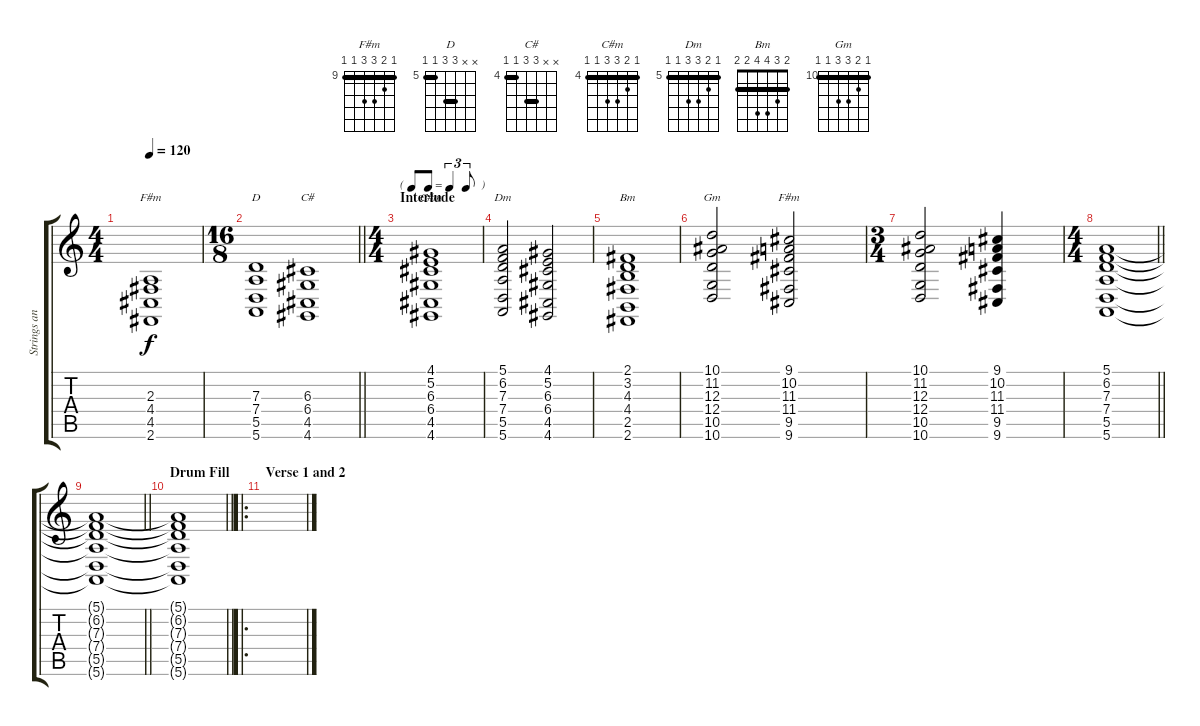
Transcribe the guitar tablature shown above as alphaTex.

\track ("Strings and Chior" "Strings an") {instrument tremolostrings}
\staff {score tabs}
\tuning (E4 B3 G3 D3 A2 E2) {hide}
\chord ("F#m" x x 2 4 4 2) {barre 2}
\chord ("D" x x 7 7 5 5) {firstfret 5 barre (5 7)}
\chord ("C#" x x 6 6 4 4) {firstfret 4 barre (4 6)}
\chord ("C#m" 4 5 6 6 4 4) {firstfret 4 barre 4}
\chord ("Dm" 5 6 7 7 5 5) {firstfret 5 barre 5}
\chord ("Bm" 2 3 4 4 2 2) {barre 2}
\chord ("Gm" 10 11 12 12 10 10) {firstfret 10 barre 10}
\chord ("F#m" 9 10 11 11 9 9) {firstfret 9 barre 9}
\ts (4 4)
\tempo 120
\clef g2
\ks c
(2.3 4.4 4.5 2.6).1{ch "F#m" dy f} |
\ts (16 8)
\barLineRight lightlight
(7.3 7.4 5.5 5.6).1{ch "D"} (6.3 6.4 4.5 4.6).1{ch "C#"} |
\ts (4 4)
\tf triplet8th
\section ("" "Interlude")
(4.1 5.2 6.3 6.4 4.5 4.6).1{ch "C#m"} |
(5.1 6.2 7.3 7.4 5.5 5.6).2{ch "Dm"} (4.1 5.2 6.3 6.4 4.5 4.6).2 |
(2.1 3.2 4.3 4.4 2.5 2.6).1{ch "Bm"} |
(10.1 11.2 12.3 12.4 10.5 10.6).2{ch "Gm"} (9.1 10.2 11.3 11.4 9.5 9.6).2{ch "F#m"} |
\ts (3 4)
(10.1 11.2 12.3 12.4 10.5 10.6).2 (9.1 10.2 11.3 11.4 9.5 9.6).4 |
\ts (4 4)
\barLineRight lightlight
(5.1 6.2 7.3 7.4 5.5 5.6).1 |
\barLineRight lightlight
(5.1{t} 6.2{t} 7.3{t} 7.4{t} 5.5{t} 5.6{t}).1 |
\section ("" "Drum Fill")
\barLineRight lightlight
(5.1{t} 6.2{t} 7.3{t} 7.4{t} 5.5{t} 5.6{t}).1 |
\ro
\section ("" "Verse 1 and 2")
